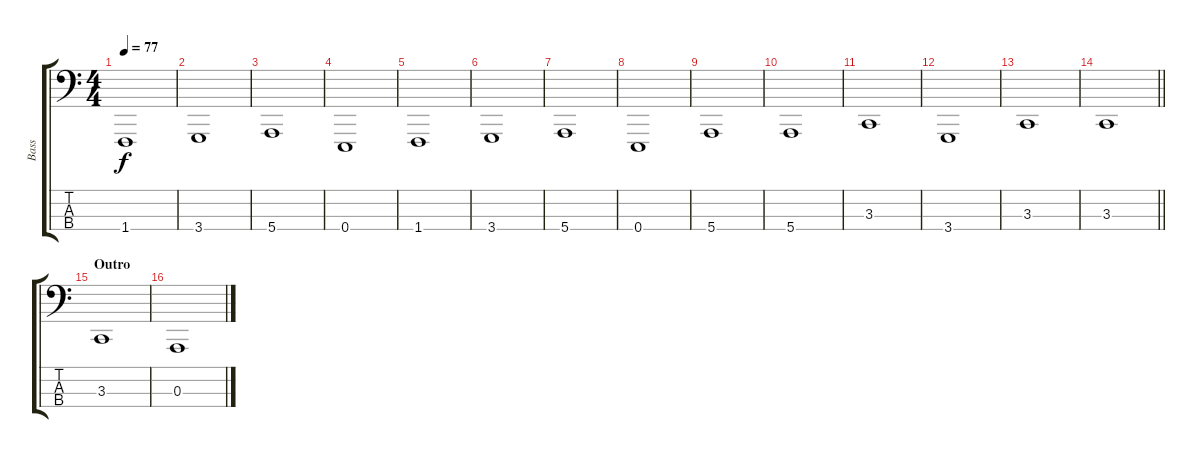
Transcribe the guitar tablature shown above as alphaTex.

\track ("Bass" "Bass") {instrument lead8bassandlead}
\staff {score tabs}
\tuning (G2 D2 A1 E1) {hide}
\ts (4 4)
\tempo 77
\clef f4
\ks c
1.4.1{dy f} |
3.4.1 |
5.4.1 |
0.4.1 |
1.4.1 |
3.4.1 |
5.4.1 |
0.4.1 |
5.4.1 |
5.4.1 |
3.3.1 |
3.4.1 |
3.3.1 |
\barLineRight lightlight
3.3.1 |
\section ("" "Outro")
3.3.1 |
0.3.1
